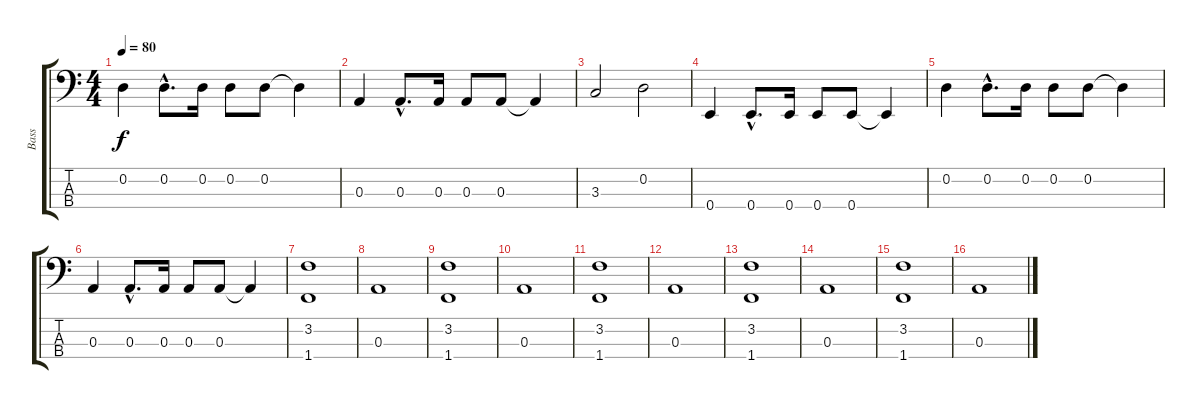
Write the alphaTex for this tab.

\track ("Bass" "Bass") {instrument electricbassfinger}
\staff {score tabs}
\tuning (G2 D2 A1 E1) {hide}
\ts (4 4)
\tempo 80
\clef f4
\ks c
0.2.4{dy f} 0.2{hac}.8{d} 0.2.16 0.2.8 0.2.8 0.2{t}.4 |
0.3.4 0.3{hac}.8{d} 0.3.16 0.3.8 0.3.8 0.3{t}.4 |
3.3.2 0.2.2 |
0.4.4 0.4{hac}.8{d} 0.4.16 0.4.8 0.4.8 0.4{t}.4 |
0.2.4 0.2{hac}.8{d} 0.2.16 0.2.8 0.2.8 0.2{t}.4 |
0.3.4 0.3{hac}.8{d} 0.3.16 0.3.8 0.3.8 0.3{t}.4 |
(3.2 1.4).1 |
0.3.1 |
(3.2 1.4).1 |
0.3.1 |
(3.2 1.4).1 |
0.3.1 |
(3.2 1.4).1 |
0.3.1 |
(3.2 1.4).1 |
0.3.1
